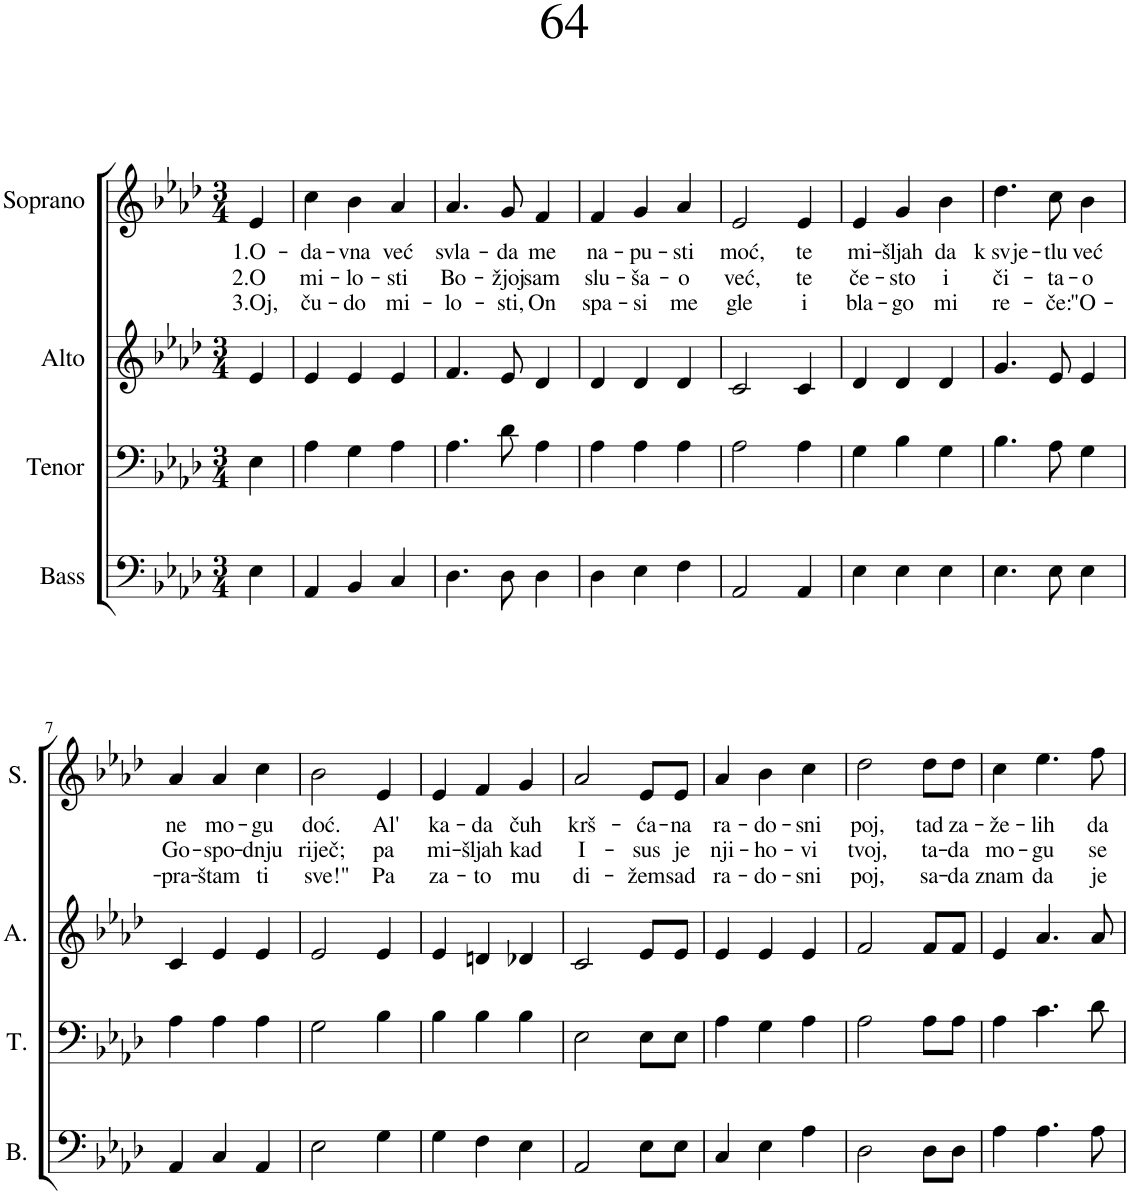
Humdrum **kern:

**kern	**kern	**kern	**kern	**text	**text	**text
*part4	*part3	*part2	*part1	*part1	*part1	*part1
*staff4	*staff3	*staff2	*staff1	*staff1	*staff1	*staff1
*I"Bass	*I"Tenor	*I"Alto	*I"Soprano	*	*	*
*I'B.	*I'T.	*I'A.	*I'S.	*	*	*
*clefF4	*clefF4	*clefG2	*clefG2	*	*	*
*k[b-e-a-d-]	*k[b-e-a-d-]	*k[b-e-a-d-]	*k[b-e-a-d-]	*	*	*
*M3/4	*M3/4	*M3/4	*M3/4	*	*	*
=	=	=	=	=	=	=
!	!	!	!	!LO:LY:b	!LO:LY:b	!LO:LY:b
4E-\	4E-\	4e-/	4e-/	1.O-	2.O	3.Oj,
=1	=1	=1	=1	=1	=1	=1
!	!	!	!	!LO:LY:b	!LO:LY:b	!LO:LY:b
4AA-/	4A-\	4e-/	4cc\	-da-	mi-	ču-
!	!	!	!	!LO:LY:b	!LO:LY:b	!LO:LY:b
4BB-/	4G\	4e-/	4b-\	-vna	-lo-	-do
!	!	!	!	!LO:LY:b	!LO:LY:b	!LO:LY:b
4C/	4A-\	4e-/	4a-/	već	-sti	mi-
=2	=2	=2	=2	=2	=2	=2
!	!	!	!	!LO:LY:b	!LO:LY:b	!LO:LY:b
4.D-\	4.A-\	4.f/	4.a-/	svla-	Bo-	-lo-
!	!	!	!	!LO:LY:b	!LO:LY:b	!LO:LY:b
8D-\	8d-\	8e-/	8g/	-da	-žjoj	-sti,
!	!	!	!	!LO:LY:b	!LO:LY:b	!LO:LY:b
4D-\	4A-\	4d-/	4f/	me	sam	On
=3	=3	=3	=3	=3	=3	=3
!	!	!	!	!LO:LY:b	!LO:LY:b	!LO:LY:b
4D-\	4A-\	4d-/	4f/	na-	slu-	spa-
!	!	!	!	!LO:LY:b	!LO:LY:b	!LO:LY:b
4E-\	4A-\	4d-/	4g/	-pu-	-ša-	-si
!	!	!	!	!LO:LY:b	!LO:LY:b	!LO:LY:b
4F\	4A-\	4d-/	4a-/	-sti	-o	me
=4	=4	=4	=4	=4	=4	=4
!	!	!	!	!LO:LY:b	!LO:LY:b	!LO:LY:b
2AA-/	2A-\	2c/	2e-/	moć,	već,	gle
!	!	!	!	!LO:LY:b	!LO:LY:b	!LO:LY:b
4AA-/	4A-\	4c/	4e-/	te	te	i
=5	=5	=5	=5	=5	=5	=5
!	!	!	!	!LO:LY:b	!LO:LY:b	!LO:LY:b
4E-\	4G\	4d-/	4e-/	mi-	če-	bla-
!	!	!	!	!LO:LY:b	!LO:LY:b	!LO:LY:b
4E-\	4B-\	4d-/	4g/	-šljah	-sto	-go
!	!	!	!	!LO:LY:b	!LO:LY:b	!LO:LY:b
4E-\	4G\	4d-/	4b-\	da	i	mi
=6	=6	=6	=6	=6	=6	=6
!	!	!	!	!LO:LY:b	!LO:LY:b	!LO:LY:b
4.E-\	4.B-\	4.g/	4.dd-\	k svje-	či-	re-
!	!	!	!	!LO:LY:b	!LO:LY:b	!LO:LY:b
8E-\	8A-\	8e-/	8cc\	-tlu	-ta-	-če:
!	!	!	!	!LO:LY:b	!LO:LY:b	!LO:LY:b
4E-\	4G\	4e-/	4b-\	već	-o	"O-
!!LO:LB:g=z
=7	=7	=7	=7	=7	=7	=7
!	!	!	!	!LO:LY:b	!LO:LY:b	!LO:LY:b
4AA-/	4A-\	4c/	4a-/	ne	Go-	-pra-
!	!	!	!	!LO:LY:b	!LO:LY:b	!LO:LY:b
4C/	4A-\	4e-/	4a-/	mo-	-spo-	-štam
!	!	!	!	!LO:LY:b	!LO:LY:b	!LO:LY:b
4AA-/	4A-\	4e-/	4cc\	-gu	-dnju	ti
=8	=8	=8	=8	=8	=8	=8
!	!	!	!	!LO:LY:b	!LO:LY:b	!LO:LY:b
2E-\	2G\	2e-/	2b-\	doć.	riječ;	sve!"
!	!	!	!	!LO:LY:b	!LO:LY:b	!LO:LY:b
4G\	4B-\	4e-/	4e-/	Al'	pa	Pa
=9	=9	=9	=9	=9	=9	=9
!	!	!	!	!LO:LY:b	!LO:LY:b	!LO:LY:b
4G\	4B-\	4e-/	4e-/	ka-	mi-	za-
!	!	!	!	!LO:LY:b	!LO:LY:b	!LO:LY:b
4F\	4B-\	4dn/	4f/	-da	-šljah	-to
!	!	!	!	!LO:LY:b	!LO:LY:b	!LO:LY:b
4E-\	4B-\	4d-X/	4g/	čuh	kad	mu
=10	=10	=10	=10	=10	=10	=10
!	!	!	!	!LO:LY:b	!LO:LY:b	!LO:LY:b
2AA-/	2E-\	2c/	2a-/	krš-	I-	di-
!	!	!	!	!LO:LY:b	!LO:LY:b	!LO:LY:b
8E-\L	8E-\L	8e-/L	8e-/L	-ća-	-sus	-žem
!	!	!	!	!LO:LY:b	!LO:LY:b	!LO:LY:b
8E-\J	8E-\J	8e-/J	8e-/J	-na	je	sad
=11	=11	=11	=11	=11	=11	=11
!	!	!	!	!LO:LY:b	!LO:LY:b	!LO:LY:b
4C/	4A-\	4e-/	4a-/	ra-	nji-	ra-
!	!	!	!	!LO:LY:b	!LO:LY:b	!LO:LY:b
4E-\	4G\	4e-/	4b-\	-do-	-ho-	-do-
!	!	!	!	!LO:LY:b	!LO:LY:b	!LO:LY:b
4A-\	4A-\	4e-/	4cc\	-sni	-vi	-sni
=12	=12	=12	=12	=12	=12	=12
!	!	!	!	!LO:LY:b	!LO:LY:b	!LO:LY:b
2D-\	2A-\	2f/	2dd-\	poj,	tvoj,	poj,
!	!	!	!	!LO:LY:b	!LO:LY:b	!LO:LY:b
8D-\L	8A-\L	8f/L	8dd-\L	tad	ta-	sa-
!	!	!	!	!LO:LY:b	!LO:LY:b	!LO:LY:b
8D-\J	8A-\J	8f/J	8dd-\J	za-	-da	-da
=13	=13	=13	=13	=13	=13	=13
!	!	!	!	!LO:LY:b	!LO:LY:b	!LO:LY:b
4A-\	4A-\	4e-/	4cc\	-že-	mo-	znam
!	!	!	!	!LO:LY:b	!LO:LY:b	!LO:LY:b
4.A-\	4.c\	4.a-/	4.ee-\	-lih	-gu	da
!	!	!	!	!LO:LY:b	!LO:LY:b	!LO:LY:b
8A-\	8d-\	8a-/	8ff\	da	se	je
=	=	=	=	=	=	=
*-	*-	*-	*-	*-	*-	*-
